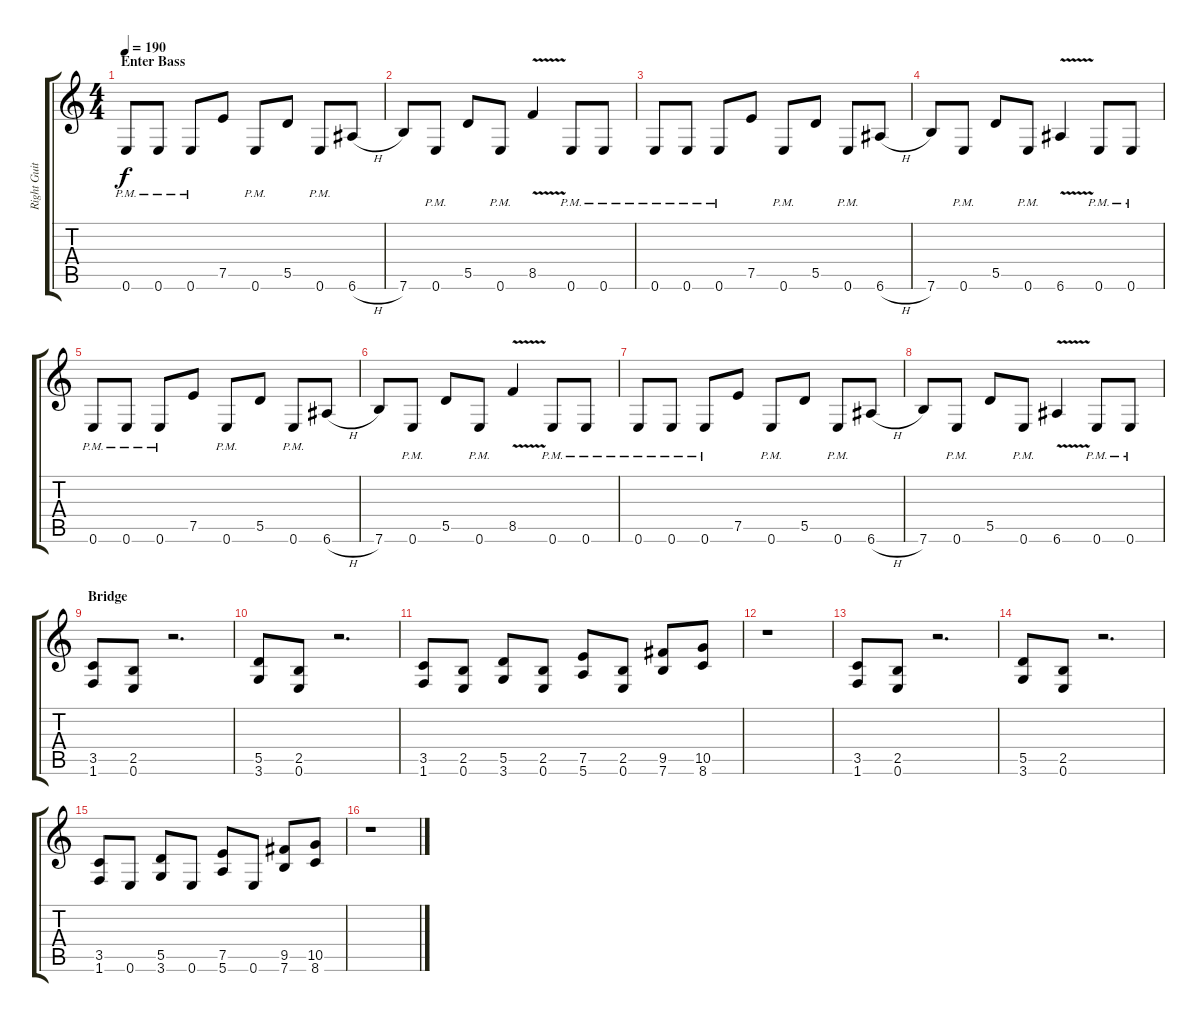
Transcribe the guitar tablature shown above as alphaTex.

\track ("Right Guitar" "Right Guit") {instrument distortionguitar}
\staff {score tabs}
\tuning (E4 B3 G3 D3 A2 E2) {hide}
\ts (4 4)
\section ("" "Enter Bass")
\tempo 190
\clef g2
\ks c
0.6{pm}.8{dy f} 0.6{pm}.8 0.6{pm}.8 7.5.8 0.6{pm}.8 5.5.8 0.6{pm}.8 6.6{h}.8 |
7.6.8 0.6{pm}.8 5.5.8 0.6{pm}.8 8.5{v}.4 0.6{pm}.8 0.6{pm}.8 |
0.6{pm}.8 0.6{pm}.8 0.6{pm}.8 7.5.8 0.6{pm}.8 5.5.8 0.6{pm}.8 6.6{h}.8 |
7.6.8 0.6{pm}.8 5.5.8 0.6{pm}.8 6.6{v}.4 0.6{pm}.8 0.6{pm}.8 |
0.6{pm}.8 0.6{pm}.8 0.6{pm}.8 7.5.8 0.6{pm}.8 5.5.8 0.6{pm}.8 6.6{h}.8 |
7.6.8 0.6{pm}.8 5.5.8 0.6{pm}.8 8.5{v}.4 0.6{pm}.8 0.6{pm}.8 |
0.6{pm}.8 0.6{pm}.8 0.6{pm}.8 7.5.8 0.6{pm}.8 5.5.8 0.6{pm}.8 6.6{h}.8 |
7.6.8 0.6{pm}.8 5.5.8 0.6{pm}.8 6.6{v}.4 0.6{pm}.8 0.6{pm}.8 |
\section ("" "Bridge")
(3.5 1.6).8 (2.5 0.6).8 r.2{d} |
(5.5 3.6).8 (2.5 0.6).8 r.2{d} |
(3.5 1.6).8 (2.5 0.6).8 (5.5 3.6).8 (2.5 0.6).8 (7.5 5.6).8 (2.5 0.6).8 (9.5 7.6).8 (10.5 8.6).8 |
r.1 |
(3.5 1.6).8 (2.5 0.6).8 r.2{d} |
(5.5 3.6).8 (2.5 0.6).8 r.2{d} |
(3.5 1.6).8 0.6.8 (5.5 3.6).8 0.6.8 (7.5 5.6).8 0.6.8 (9.5 7.6).8 (10.5 8.6).8 |
r.1
